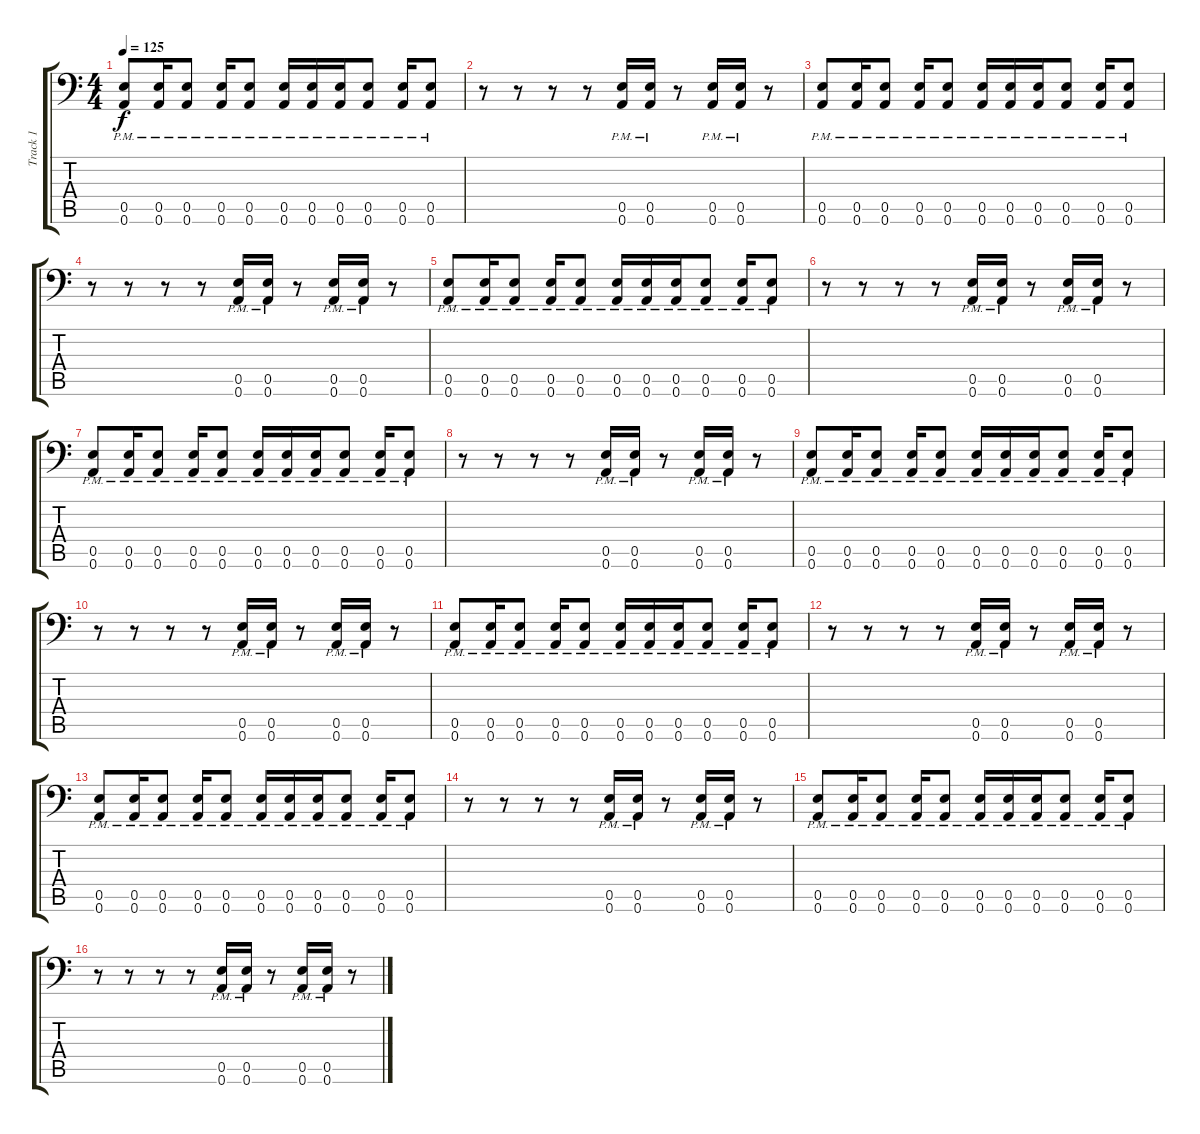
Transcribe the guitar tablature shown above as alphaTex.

\track ("Track 1" "Track 1") {instrument distortionguitar}
\staff {score tabs}
\tuning (B3 Gb3 D3 A2 E2 A1) {hide}
\ts (4 4)
\tempo 125
\clef f4
\ks c
(0.5{pm} 0.6{pm}).8{dy f instrument distortionguitar} (0.5{pm} 0.6{pm}).16 (0.5{pm} 0.6{pm}).8 (0.5{pm} 0.6{pm}).16 (0.5{pm} 0.6{pm}).8 (0.5{pm} 0.6{pm}).16 (0.5{pm} 0.6{pm}).16 (0.5{pm} 0.6{pm}).16 (0.5{pm} 0.6{pm}).8 (0.5{pm} 0.6{pm}).16 (0.5{pm} 0.6{pm}).8 |
r.8 r.8 r.8 r.8 (0.5{pm} 0.6{pm}).16 (0.5{pm} 0.6{pm}).16 r.8 (0.5{pm} 0.6{pm}).16 (0.5{pm} 0.6{pm}).16 r.8 |
(0.5{pm} 0.6{pm}).8 (0.5{pm} 0.6{pm}).16 (0.5{pm} 0.6{pm}).8 (0.5{pm} 0.6{pm}).16 (0.5{pm} 0.6{pm}).8 (0.5{pm} 0.6{pm}).16 (0.5{pm} 0.6{pm}).16 (0.5{pm} 0.6{pm}).16 (0.5{pm} 0.6{pm}).8 (0.5{pm} 0.6{pm}).16 (0.5{pm} 0.6{pm}).8 |
r.8 r.8 r.8 r.8 (0.5{pm} 0.6{pm}).16 (0.5{pm} 0.6{pm}).16 r.8 (0.5{pm} 0.6{pm}).16 (0.5{pm} 0.6{pm}).16 r.8 |
(0.5{pm} 0.6{pm}).8 (0.5{pm} 0.6{pm}).16 (0.5{pm} 0.6{pm}).8 (0.5{pm} 0.6{pm}).16 (0.5{pm} 0.6{pm}).8 (0.5{pm} 0.6{pm}).16 (0.5{pm} 0.6{pm}).16 (0.5{pm} 0.6{pm}).16 (0.5{pm} 0.6{pm}).8 (0.5{pm} 0.6{pm}).16 (0.5{pm} 0.6{pm}).8 |
r.8 r.8 r.8 r.8 (0.5{pm} 0.6{pm}).16 (0.5{pm} 0.6{pm}).16 r.8 (0.5{pm} 0.6{pm}).16 (0.5{pm} 0.6{pm}).16 r.8 |
(0.5{pm} 0.6{pm}).8 (0.5{pm} 0.6{pm}).16 (0.5{pm} 0.6{pm}).8 (0.5{pm} 0.6{pm}).16 (0.5{pm} 0.6{pm}).8 (0.5{pm} 0.6{pm}).16 (0.5{pm} 0.6{pm}).16 (0.5{pm} 0.6{pm}).16 (0.5{pm} 0.6{pm}).8 (0.5{pm} 0.6{pm}).16 (0.5{pm} 0.6{pm}).8 |
r.8 r.8 r.8 r.8 (0.5{pm} 0.6{pm}).16 (0.5{pm} 0.6{pm}).16 r.8 (0.5{pm} 0.6{pm}).16 (0.5{pm} 0.6{pm}).16 r.8 |
(0.5{pm} 0.6{pm}).8 (0.5{pm} 0.6{pm}).16 (0.5{pm} 0.6{pm}).8 (0.5{pm} 0.6{pm}).16 (0.5{pm} 0.6{pm}).8 (0.5{pm} 0.6{pm}).16 (0.5{pm} 0.6{pm}).16 (0.5{pm} 0.6{pm}).16 (0.5{pm} 0.6{pm}).8 (0.5{pm} 0.6{pm}).16 (0.5{pm} 0.6{pm}).8 |
r.8 r.8 r.8 r.8 (0.5{pm} 0.6{pm}).16 (0.5{pm} 0.6{pm}).16 r.8 (0.5{pm} 0.6{pm}).16 (0.5{pm} 0.6{pm}).16 r.8 |
(0.5{pm} 0.6{pm}).8 (0.5{pm} 0.6{pm}).16 (0.5{pm} 0.6{pm}).8 (0.5{pm} 0.6{pm}).16 (0.5{pm} 0.6{pm}).8 (0.5{pm} 0.6{pm}).16 (0.5{pm} 0.6{pm}).16 (0.5{pm} 0.6{pm}).16 (0.5{pm} 0.6{pm}).8 (0.5{pm} 0.6{pm}).16 (0.5{pm} 0.6{pm}).8 |
r.8 r.8 r.8 r.8 (0.5{pm} 0.6{pm}).16 (0.5{pm} 0.6{pm}).16 r.8 (0.5{pm} 0.6{pm}).16 (0.5{pm} 0.6{pm}).16 r.8 |
(0.5{pm} 0.6{pm}).8 (0.5{pm} 0.6{pm}).16 (0.5{pm} 0.6{pm}).8 (0.5{pm} 0.6{pm}).16 (0.5{pm} 0.6{pm}).8 (0.5{pm} 0.6{pm}).16 (0.5{pm} 0.6{pm}).16 (0.5{pm} 0.6{pm}).16 (0.5{pm} 0.6{pm}).8 (0.5{pm} 0.6{pm}).16 (0.5{pm} 0.6{pm}).8 |
r.8 r.8 r.8 r.8 (0.5{pm} 0.6{pm}).16 (0.5{pm} 0.6{pm}).16 r.8 (0.5{pm} 0.6{pm}).16 (0.5{pm} 0.6{pm}).16 r.8 |
(0.5{pm} 0.6{pm}).8 (0.5{pm} 0.6{pm}).16 (0.5{pm} 0.6{pm}).8 (0.5{pm} 0.6{pm}).16 (0.5{pm} 0.6{pm}).8 (0.5{pm} 0.6{pm}).16 (0.5{pm} 0.6{pm}).16 (0.5{pm} 0.6{pm}).16 (0.5{pm} 0.6{pm}).8 (0.5{pm} 0.6{pm}).16 (0.5{pm} 0.6{pm}).8 |
r.8 r.8 r.8 r.8 (0.5{pm} 0.6{pm}).16 (0.5{pm} 0.6{pm}).16 r.8 (0.5{pm} 0.6{pm}).16 (0.5{pm} 0.6{pm}).16 r.8
